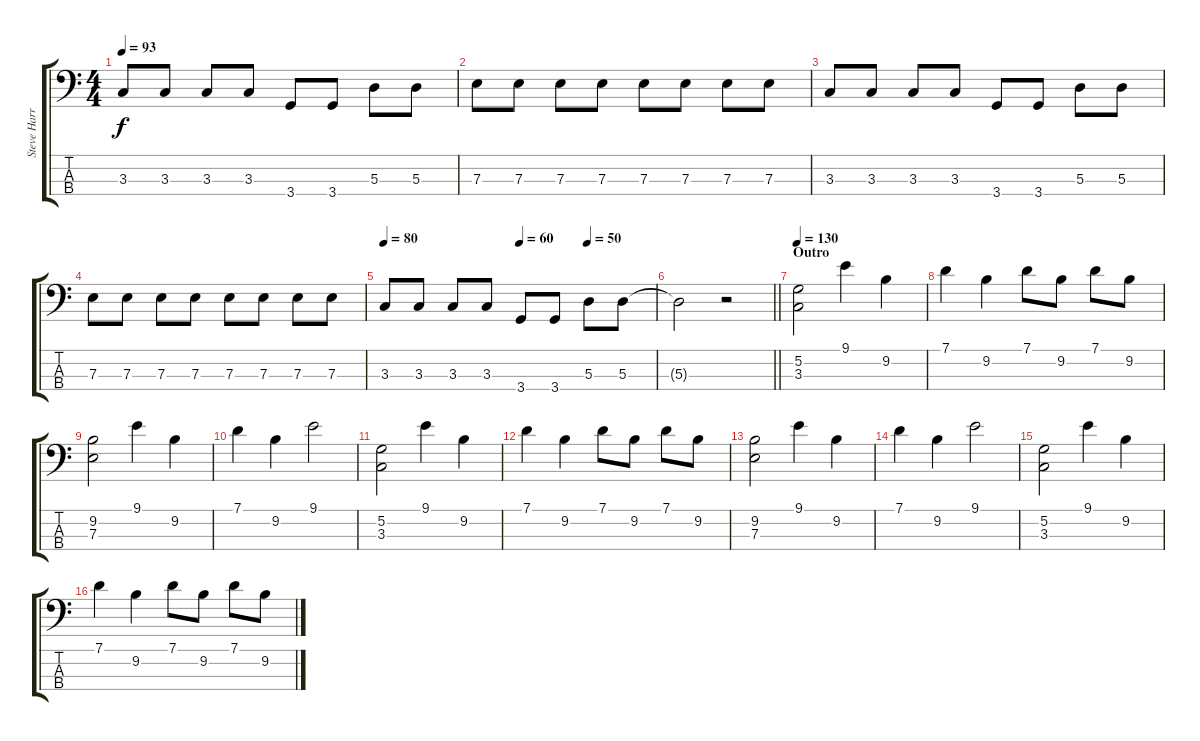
\track ("Steve Harris" "Steve Harr") {instrument electricbassfinger}
\staff {score tabs}
\tuning (G2 D2 A1 E1) {hide}
\ts (4 4)
\tempo 93
\clef f4
\ks c
3.3.8{dy f} 3.3.8 3.3.8 3.3.8 3.4.8 3.4.8 5.3.8 5.3.8 |
7.3.8 7.3.8 7.3.8 7.3.8 7.3.8 7.3.8 7.3.8 7.3.8 |
3.3.8 3.3.8 3.3.8 3.3.8 3.4.8 3.4.8 5.3.8 5.3.8 |
7.3.8 7.3.8 7.3.8 7.3.8 7.3.8 7.3.8 7.3.8 7.3.8 |
\tempo 80
\tempo (60 0.5)
\tempo (50 0.75)
3.3.8 3.3.8 3.3.8 3.3.8 3.4.8 3.4.8 5.3.8 5.3.8 |
\barLineRight lightlight
5.3{t}.2 r.2 |
\section ("" "Outro")
\tempo 130
(5.2 3.3).2 9.1.4 9.2.4 |
7.1.4 9.2.4 7.1.8 9.2.8 7.1.8 9.2.8 |
(9.2 7.3).2 9.1.4 9.2.4 |
7.1.4 9.2.4 9.1.2 |
(5.2 3.3).2 9.1.4 9.2.4 |
7.1.4 9.2.4 7.1.8 9.2.8 7.1.8 9.2.8 |
(9.2 7.3).2 9.1.4 9.2.4 |
7.1.4 9.2.4 9.1.2 |
(5.2 3.3).2 9.1.4 9.2.4 |
7.1.4 9.2.4 7.1.8 9.2.8 7.1.8 9.2.8
